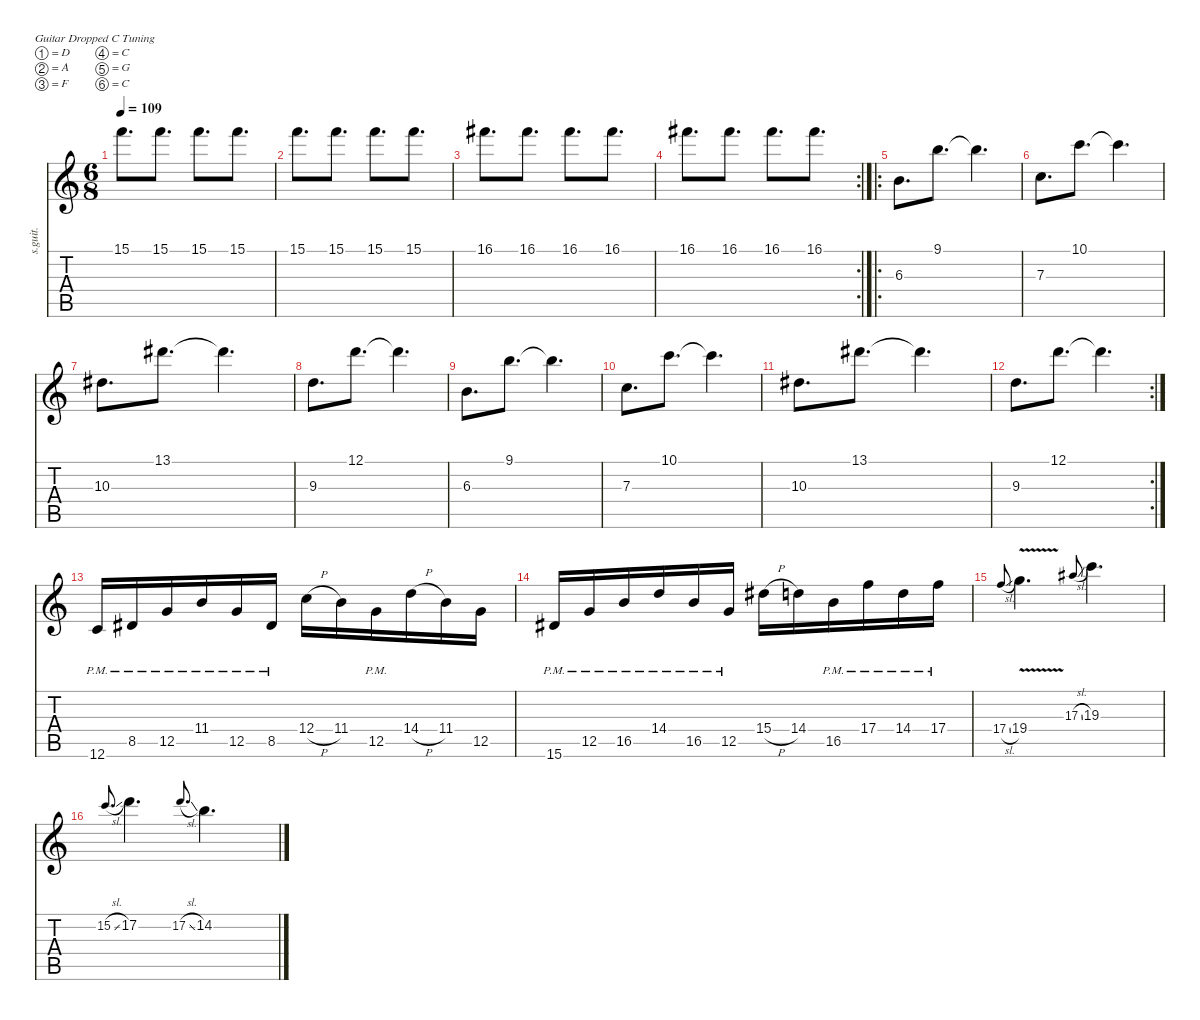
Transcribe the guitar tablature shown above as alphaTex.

\defaultSystemsLayout 4
\hideDynamics
\bracketExtendMode nobrackets
\track ("Lead" "s.guit.") {instrument distortionguitar}
\staff {score tabs}
\tuning (D4 A3 F3 C3 G2 C2)
\ts (6 8)
\tempo 109
\clef g2
\ks c
15.1.8{d lyrics (0 "") lyrics (1 "") lyrics (2 "") lyrics (3 "") lyrics (4 "") dy mf} 15.1.8{d lyrics (0 "") lyrics (1 "") lyrics (2 "") lyrics (3 "") lyrics (4 "")} 15.1.8{d lyrics (0 "") lyrics (1 "") lyrics (2 "") lyrics (3 "") lyrics (4 "")} 15.1.8{d lyrics (0 "") lyrics (1 "") lyrics (2 "") lyrics (3 "") lyrics (4 "")} |
15.1.8{d lyrics (0 "") lyrics (1 "") lyrics (2 "") lyrics (3 "") lyrics (4 "")} 15.1.8{d lyrics (0 "") lyrics (1 "") lyrics (2 "") lyrics (3 "") lyrics (4 "")} 15.1.8{d lyrics (0 "") lyrics (1 "") lyrics (2 "") lyrics (3 "") lyrics (4 "")} 15.1.8{d lyrics (0 "") lyrics (1 "") lyrics (2 "") lyrics (3 "") lyrics (4 "")} |
16.1{acc #}.8{d lyrics (0 "") lyrics (1 "") lyrics (2 "") lyrics (3 "") lyrics (4 "")} 16.1{acc #}.8{d lyrics (0 "") lyrics (1 "") lyrics (2 "") lyrics (3 "") lyrics (4 "")} 16.1{acc #}.8{d lyrics (0 "") lyrics (1 "") lyrics (2 "") lyrics (3 "") lyrics (4 "")} 16.1{acc #}.8{d lyrics (0 "") lyrics (1 "") lyrics (2 "") lyrics (3 "") lyrics (4 "")} |
\rc 2
16.1{acc #}.8{d lyrics (0 "") lyrics (1 "") lyrics (2 "") lyrics (3 "") lyrics (4 "")} 16.1{acc #}.8{d lyrics (0 "") lyrics (1 "") lyrics (2 "") lyrics (3 "") lyrics (4 "")} 16.1{acc #}.8{d lyrics (0 "") lyrics (1 "") lyrics (2 "") lyrics (3 "") lyrics (4 "")} 16.1{acc #}.8{d lyrics (0 "") lyrics (1 "") lyrics (2 "") lyrics (3 "") lyrics (4 "")} |
\ro
6.3.8{d lyrics (0 "") lyrics (1 "") lyrics (2 "") lyrics (3 "") lyrics (4 "")} 9.1.8{d lyrics (0 "") lyrics (1 "") lyrics (2 "") lyrics (3 "") lyrics (4 "")} 9.1{t}.4{d lyrics (0 "") lyrics (1 "") lyrics (2 "") lyrics (3 "") lyrics (4 "")} |
7.3.8{d lyrics (0 "") lyrics (1 "") lyrics (2 "") lyrics (3 "") lyrics (4 "")} 10.1.8{d lyrics (0 "") lyrics (1 "") lyrics (2 "") lyrics (3 "") lyrics (4 "")} 10.1{t}.4{d lyrics (0 "") lyrics (1 "") lyrics (2 "") lyrics (3 "") lyrics (4 "")} |
10.3{acc #}.8{d lyrics (0 "") lyrics (1 "") lyrics (2 "") lyrics (3 "") lyrics (4 "")} 13.1{acc #}.8{d lyrics (0 "") lyrics (1 "") lyrics (2 "") lyrics (3 "") lyrics (4 "")} 13.1{t acc #}.4{d lyrics (0 "") lyrics (1 "") lyrics (2 "") lyrics (3 "") lyrics (4 "")} |
9.3.8{d lyrics (0 "") lyrics (1 "") lyrics (2 "") lyrics (3 "") lyrics (4 "")} 12.1.8{d lyrics (0 "") lyrics (1 "") lyrics (2 "") lyrics (3 "") lyrics (4 "")} 12.1{t}.4{d lyrics (0 "") lyrics (1 "") lyrics (2 "") lyrics (3 "") lyrics (4 "")} |
6.3.8{d lyrics (0 "") lyrics (1 "") lyrics (2 "") lyrics (3 "") lyrics (4 "")} 9.1.8{d lyrics (0 "") lyrics (1 "") lyrics (2 "") lyrics (3 "") lyrics (4 "")} 9.1{t}.4{d lyrics (0 "") lyrics (1 "") lyrics (2 "") lyrics (3 "") lyrics (4 "")} |
7.3.8{d lyrics (0 "") lyrics (1 "") lyrics (2 "") lyrics (3 "") lyrics (4 "")} 10.1.8{d lyrics (0 "") lyrics (1 "") lyrics (2 "") lyrics (3 "") lyrics (4 "")} 10.1{t}.4{d lyrics (0 "") lyrics (1 "") lyrics (2 "") lyrics (3 "") lyrics (4 "")} |
10.3{acc #}.8{d lyrics (0 "") lyrics (1 "") lyrics (2 "") lyrics (3 "") lyrics (4 "")} 13.1{acc #}.8{d lyrics (0 "") lyrics (1 "") lyrics (2 "") lyrics (3 "") lyrics (4 "")} 13.1{t acc #}.4{d lyrics (0 "") lyrics (1 "") lyrics (2 "") lyrics (3 "") lyrics (4 "")} |
\rc 2
9.3.8{d lyrics (0 "") lyrics (1 "") lyrics (2 "") lyrics (3 "") lyrics (4 "")} 12.1.8{d lyrics (0 "") lyrics (1 "") lyrics (2 "") lyrics (3 "") lyrics (4 "")} 12.1{t}.4{d lyrics (0 "") lyrics (1 "") lyrics (2 "") lyrics (3 "") lyrics (4 "")} |
12.6{pm}.16{lyrics (0 "") lyrics (1 "") lyrics (2 "") lyrics (3 "") lyrics (4 "")} 8.5{pm acc #}.16{lyrics (0 "") lyrics (1 "") lyrics (2 "") lyrics (3 "") lyrics (4 "")} 12.5{pm}.16{lyrics (0 "") lyrics (1 "") lyrics (2 "") lyrics (3 "") lyrics (4 "")} 11.4{pm}.16{lyrics (0 "") lyrics (1 "") lyrics (2 "") lyrics (3 "") lyrics (4 "")} 12.5{pm}.16{lyrics (0 "") lyrics (1 "") lyrics (2 "") lyrics (3 "") lyrics (4 "")} 8.5{pm acc #}.16{lyrics (0 "") lyrics (1 "") lyrics (2 "") lyrics (3 "") lyrics (4 "")} 12.4{h}.16{lyrics (0 "") lyrics (1 "") lyrics (2 "") lyrics (3 "") lyrics (4 "")} 11.4.16{lyrics (0 "") lyrics (1 "") lyrics (2 "") lyrics (3 "") lyrics (4 "")} 12.5{pm}.16{lyrics (0 "") lyrics (1 "") lyrics (2 "") lyrics (3 "") lyrics (4 "")} 14.4{h}.16{lyrics (0 "") lyrics (1 "") lyrics (2 "") lyrics (3 "") lyrics (4 "")} 11.4.16{lyrics (0 "") lyrics (1 "") lyrics (2 "") lyrics (3 "") lyrics (4 "")} 12.5.16{lyrics (0 "") lyrics (1 "") lyrics (2 "") lyrics (3 "") lyrics (4 "")} |
15.6{pm acc #}.16{lyrics (0 "") lyrics (1 "") lyrics (2 "") lyrics (3 "") lyrics (4 "")} 12.5{pm}.16{lyrics (0 "") lyrics (1 "") lyrics (2 "") lyrics (3 "") lyrics (4 "")} 16.5{pm}.16{lyrics (0 "") lyrics (1 "") lyrics (2 "") lyrics (3 "") lyrics (4 "")} 14.4{pm}.16{lyrics (0 "") lyrics (1 "") lyrics (2 "") lyrics (3 "") lyrics (4 "")} 16.5{pm}.16{lyrics (0 "") lyrics (1 "") lyrics (2 "") lyrics (3 "") lyrics (4 "")} 12.5{pm}.16{lyrics (0 "") lyrics (1 "") lyrics (2 "") lyrics (3 "") lyrics (4 "")} 15.4{h acc #}.16{lyrics (0 "") lyrics (1 "") lyrics (2 "") lyrics (3 "") lyrics (4 "")} 14.4.16{lyrics (0 "") lyrics (1 "") lyrics (2 "") lyrics (3 "") lyrics (4 "")} 16.5{pm}.16{lyrics (0 "") lyrics (1 "") lyrics (2 "") lyrics (3 "") lyrics (4 "")} 17.4{pm}.16{lyrics (0 "") lyrics (1 "") lyrics (2 "") lyrics (3 "") lyrics (4 "")} 14.4{pm}.16{lyrics (0 "") lyrics (1 "") lyrics (2 "") lyrics (3 "") lyrics (4 "")} 17.4{pm}.16{lyrics (0 "") lyrics (1 "") lyrics (2 "") lyrics (3 "") lyrics (4 "")} |
17.4{sl}.8{lyrics (0 "") lyrics (1 "") lyrics (2 "") lyrics (3 "") lyrics (4 "") gr onbeat} 19.4{v}.4{d lyrics (0 "") lyrics (1 "") lyrics (2 "") lyrics (3 "") lyrics (4 "")} 17.3{sl acc #}.8{lyrics (0 "") lyrics (1 "") lyrics (2 "") lyrics (3 "") lyrics (4 "") gr onbeat} 19.3.4{d lyrics (0 "") lyrics (1 "") lyrics (2 "") lyrics (3 "") lyrics (4 "")} |
15.2{sl}.8{d lyrics (0 "") lyrics (1 "") lyrics (2 "") lyrics (3 "") lyrics (4 "") gr onbeat} 17.2.4{d lyrics (0 "") lyrics (1 "") lyrics (2 "") lyrics (3 "") lyrics (4 "")} 17.2{sl}.8{d lyrics (0 "") lyrics (1 "") lyrics (2 "") lyrics (3 "") lyrics (4 "") gr onbeat} 14.2.4{d lyrics (0 "") lyrics (1 "") lyrics (2 "") lyrics (3 "") lyrics (4 "")}
